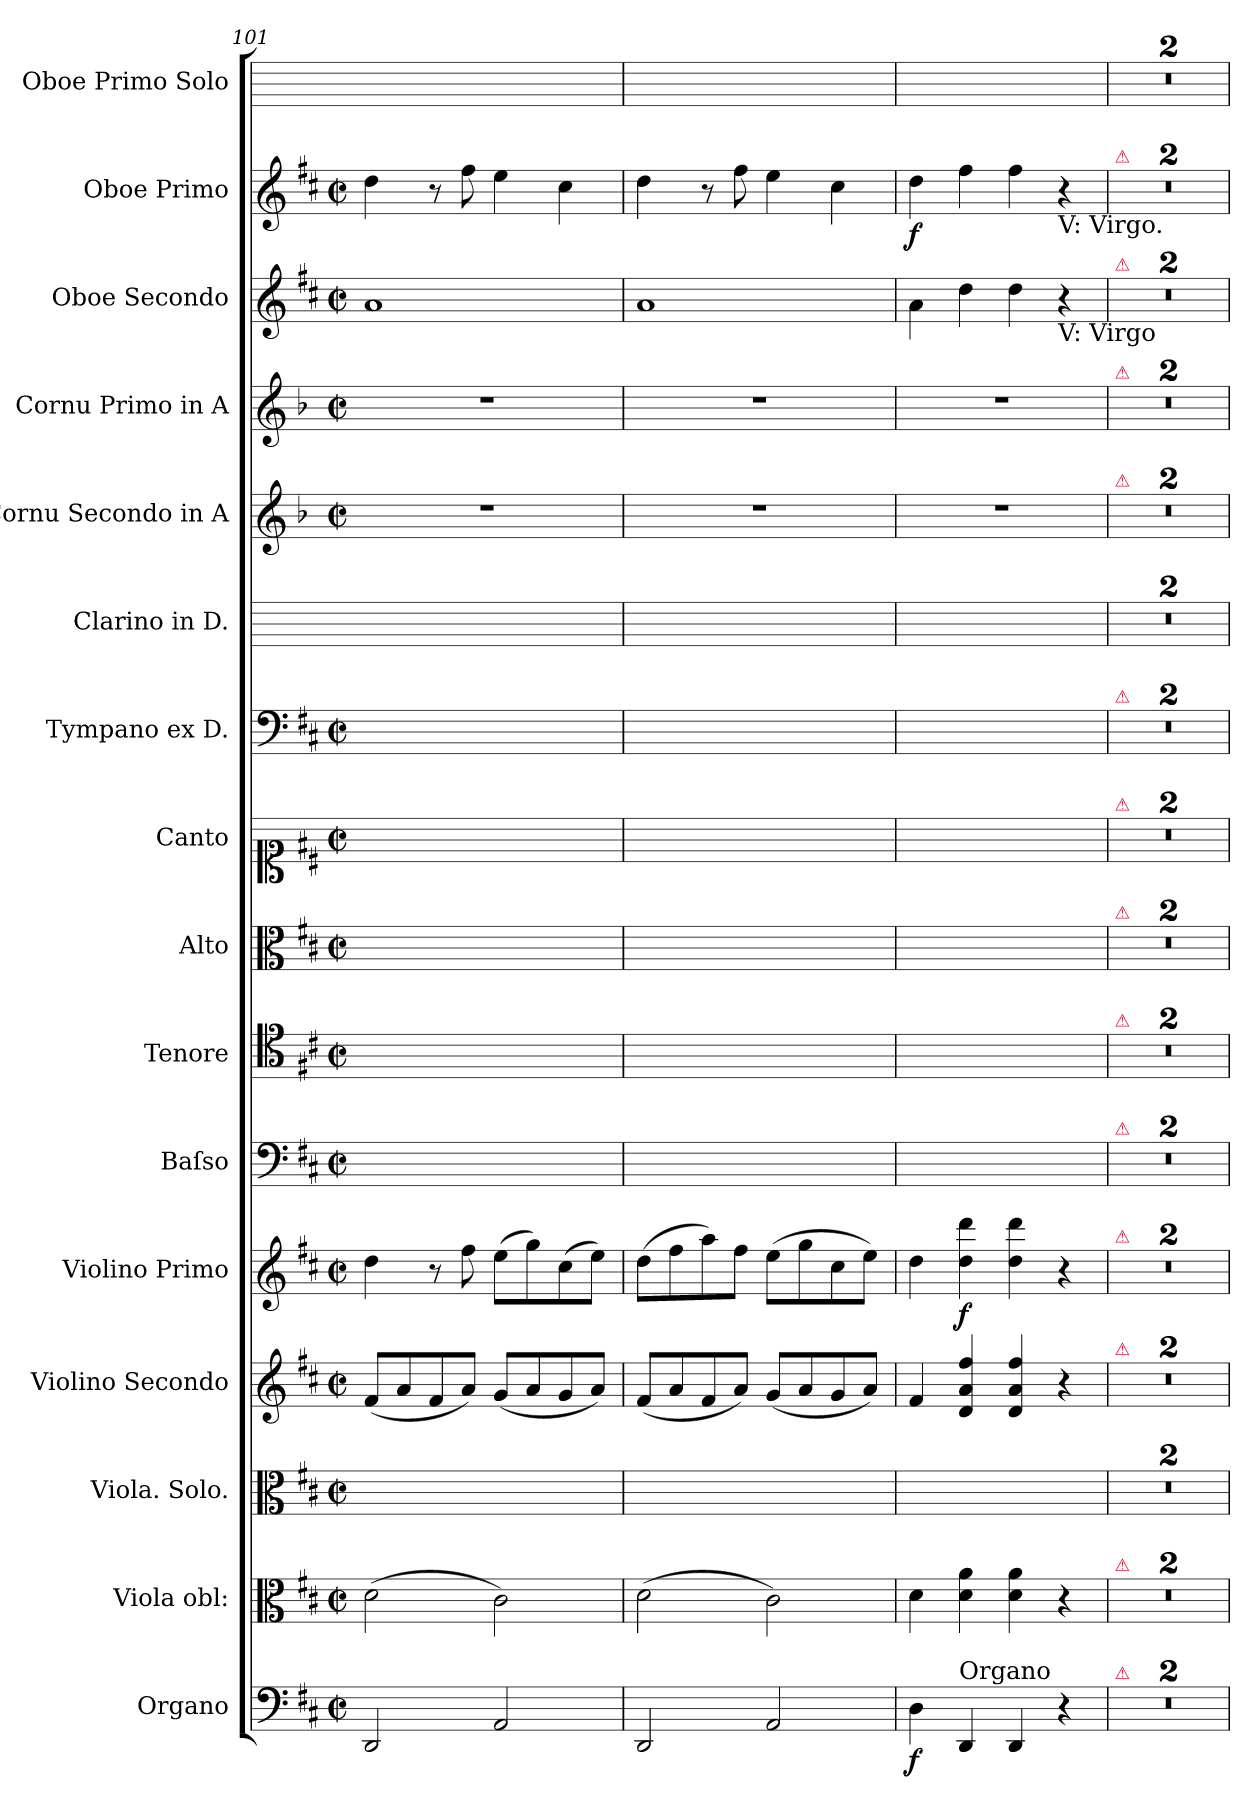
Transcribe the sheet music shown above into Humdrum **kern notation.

**kern	**dynam	**kern	**kern	**kern	**kern	**dynam	**kern	**kern	**kern	**kern	**kern	**kern	**kern	**kern	**kern	**kern	**dynam	**kern
*part16	*part16	*part15	*part14	*part13	*part12	*part12	*part11	*part10	*part9	*part8	*part7	*part6	*part5	*part4	*part3	*part2	*part2	*part1
*staff16	*staff16	*staff15	*staff14	*staff13	*staff12	*staff12	*staff11	*staff10	*staff9	*staff8	*staff7	*staff6	*staff5	*staff4	*staff3	*staff2	*staff2	*staff1
*I"Organo	*	*I"Viola obl:	*I"Viola. Solo.	*I"Violino Secondo	*I"Violino Primo	*	*I"Baſso	*I"Tenore	*I"Alto	*I"Canto	*I"Tympano ex D.	*I"Clarino in D.	*I"Cornu Secondo in A	*I"Cornu Primo in A	*I"Oboe Secondo	*I"Oboe Primo	*	*I"Oboe Primo Solo
*I'org	*	*I'vla. obl:	*I'vla.	*	*I'vl I	*	*I'B	*I'T	*I'A	*	*	*	*	*I'cor I in A	*	*I'ob I	*	*I'Ob
*clefF4	*	*clefC3	*clefC3	*clefG2	*clefG2	*	*clefF4	*clefC4	*clefC3	*clefC1	*clefF4	*	*clefG2	*clefG2	*clefG2	*clefG2	*	*
*	*	*	*	*	*	*	*	*	*	*	*	*	*ITrd2c3	*ITrd2c3	*	*	*	*
*k[f#c#]	*	*k[f#c#]	*k[f#c#]	*k[f#c#]	*k[f#c#]	*	*k[f#c#]	*k[f#c#]	*k[f#c#]	*k[f#c#]	*k[f#c#]	*	*k[f#c#]	*k[f#c#]	*k[f#c#]	*k[f#c#]	*	*
*D:	*	*D:	*D:	*D:	*D:	*	*D:	*D:	*D:	*D:	*D:	*	*D:	*D:	*D:	*D:	*	*
*M2/2	*	*M2/2	*M2/2	*M2/2	*M2/2	*	*M2/2	*M2/2	*M2/2	*M2/2	*M2/2	*	*M2/2	*M2/2	*M2/2	*M2/2	*	*
*met(c|)	*	*met(c|)	*met(c|)	*met(c|)	*met(c|)	*	*met(c|)	*met(c|)	*met(c|)	*met(c|)	*met(c|)	*	*met(c|)	*met(c|)	*met(c|)	*met(c|)	*	*
=101	=101	=101	=101	=101	=101	=101	=101	=101	=101	=101	=101	=101	=101	=101	=101	=101	=101	=101
2DD/	.	(2d\	1ryy	(8f#/L	4dd\	.	1ryy	1ryy	1ryy	1ryy	1ryy	1ryy	1r	1r	1a/	4dd\	.	1ryy
.	.	.	.	8a/	.	.	.	.	.	.	.	.	.	.	.	.	.	.
.	.	.	.	8f#/	8r	.	.	.	.	.	.	.	.	.	.	8r	.	.
.	.	.	.	8a/J)	8ff#\	.	.	.	.	.	.	.	.	.	.	8ff#\	.	.
2AA/	.	2c#\)	.	(8g/L	(8ee\L	.	.	.	.	.	.	.	.	.	.	4ee\	.	.
.	.	.	.	8a/	8gg\)	.	.	.	.	.	.	.	.	.	.	.	.	.
.	.	.	.	8g/	(8cc#\	.	.	.	.	.	.	.	.	.	.	4cc#\	.	.
.	.	.	.	8a/J)	8ee\J)	.	.	.	.	.	.	.	.	.	.	.	.	.
=102	=102	=102	=102	=102	=102	=102	=102	=102	=102	=102	=102	=102	=102	=102	=102	=102	=102	=102
2DD/	.	(2d\	1ryy	(8f#/L	(8dd\L	.	1ryy	1ryy	1ryy	1ryy	1ryy	1ryy	1r	1r	1a/	4dd\	.	1ryy
.	.	.	.	8a/	8ff#\	.	.	.	.	.	.	.	.	.	.	.	.	.
.	.	.	.	8f#/	8aa\)	.	.	.	.	.	.	.	.	.	.	8r	.	.
.	.	.	.	8a/J)	8ff#\J	.	.	.	.	.	.	.	.	.	.	8ff#\	.	.
2AA/	.	2c#\)	.	(8g/L	(8ee\L	.	.	.	.	.	.	.	.	.	.	4ee\	.	.
.	.	.	.	8a/	8gg\	.	.	.	.	.	.	.	.	.	.	.	.	.
.	.	.	.	8g/	8cc#\	.	.	.	.	.	.	.	.	.	.	4cc#\	.	.
.	.	.	.	8a/J)	8ee\J)	.	.	.	.	.	.	.	.	.	.	.	.	.
=103	=103	=103	=103	=103	=103	=103	=103	=103	=103	=103	=103	=103	=103	=103	=103	=103	=103	=103
!	!LO:DY:b	!	!	!	!	!	!	!	!	!	!	!	!	!	!	!	!	!
4D\	f	4d\	1ryy	4f#/	4dd\	.	1ryy	1ryy	1ryy	1ryy	1ryy	1ryy	1r	1r	4a\	4dd\	f	1ryy
!LO:TX:a:t=Organo	!	!	!	!	!	!	!	!	!	!	!	!	!	!	!	!	!	!
!	!	!	!	!	!	!LO:DY:b	!	!	!	!	!	!	!	!	!	!	!	!
4DD/	.	4d\ 4a\	.	4d/ 4a/ 4ff#/	4dd\ 4ddd\	f	.	.	.	.	.	.	.	.	4dd\	4ff#\	.	.
4DD/	.	4d\ 4a\	.	4d/ 4a/ 4ff#/	4dd\ 4ddd\	.	.	.	.	.	.	.	.	.	4dd\	4ff#\	.	.
!	!	!	!	!	!	!	!	!	!	!	!	!	!	!	!	!LO:TX:b:t=V&colon; Virgo.	!	!
!	!	!	!	!	!	!	!	!	!	!	!	!	!	!	!LO:TX:b:t=V&colon; Virgo	!	!	!
4r	.	4r	.	4r	4r	.	.	.	.	.	.	.	.	.	4r	4r	.	.
=104	=104	=104	=104	=104	=104	=104	=104	=104	=104	=104	=104	=104	=104	=104	=104	=104	=104	=104
!	!	!	!	!	!	!	!	!	!	!	!	!	!	!	!	!LO:TX:a:color=crimson:t=⚠	!	!
!	!	!	!	!	!	!	!	!	!	!	!	!	!	!	!LO:TX:a:color=crimson:t=⚠	!	!	!
!	!	!	!	!	!	!	!	!	!	!	!	!	!	!LO:TX:a:color=crimson:t=⚠	!	!	!	!
!	!	!	!	!	!	!	!	!	!	!	!	!	!LO:TX:a:color=crimson:t=⚠	!	!	!	!	!
!	!	!	!	!	!	!	!	!	!	!	!LO:TX:a:color=crimson:t=⚠	!	!	!	!	!	!	!
!	!	!	!	!	!	!	!	!	!	!LO:TX:a:color=crimson:t=⚠	!	!	!	!	!	!	!	!
!	!	!	!	!	!	!	!	!	!LO:TX:a:color=crimson:t=⚠	!	!	!	!	!	!	!	!	!
!	!	!	!	!	!	!	!	!LO:TX:a:color=crimson:t=⚠	!	!	!	!	!	!	!	!	!	!
!	!	!	!	!	!	!	!LO:TX:a:color=crimson:t=⚠	!	!	!	!	!	!	!	!	!	!	!
!	!	!	!	!	!LO:TX:a:color=crimson:t=⚠	!	!	!	!	!	!	!	!	!	!	!	!	!
!	!	!	!	!LO:TX:a:color=crimson:t=⚠	!	!	!	!	!	!	!	!	!	!	!	!	!	!
!	!	!LO:TX:a:color=crimson:t=⚠	!	!	!	!	!	!	!	!	!	!	!	!	!	!	!	!
!LO:TX:a:color=crimson:t=⚠	!	!	!	!	!	!	!	!	!	!	!	!	!	!	!	!	!	!
1ryy	.	1ryy	1ryy	1ryy	1ryy	.	1r	1ryy	1ryy	1ryy	1ryy	1ryy	1ryy	1ryy	1ryy	1ryy	.	1ryy
=105	=105	=105	=105	=105	=105	=105	=105	=105	=105	=105	=105	=105	=105	=105	=105	=105	=105	=105
1ryy	.	1ryy	1ryy	1ryy	1ryy	.	1r	1ryy	1ryy	1ryy	1ryy	1ryy	1ryy	1ryy	1ryy	1ryy	.	1ryy
=	=	=	=	=	=	=	=	=	=	=	=	=	=	=	=	=	=	=
*-	*-	*-	*-	*-	*-	*-	*-	*-	*-	*-	*-	*-	*-	*-	*-	*-	*-	*-
